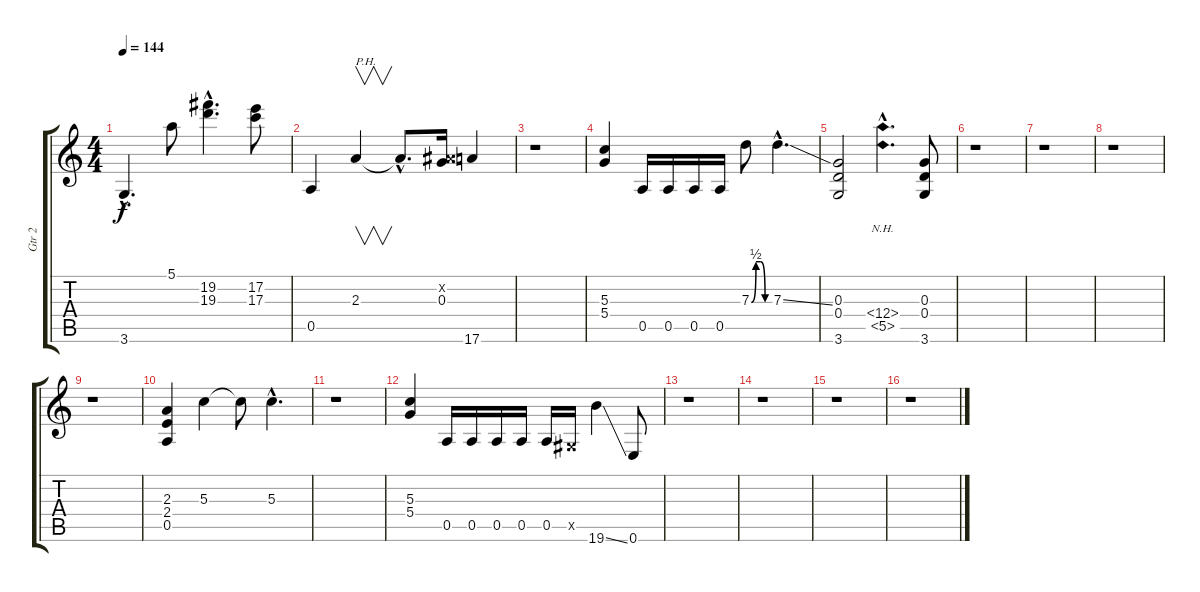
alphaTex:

\track ("Gtr 2" "Gtr 2") {instrument overdrivenguitar}
\staff {score tabs}
\tuning (E4 B3 G3 D3 A2 E2) {hide}
\ts (4 4)
\tempo 144
\clef g2
\ks c
3.6{hac}.4{d dy f} 5.1.8 (19.2{hac} 19.3{hac}).4{d} (17.2 17.3).8 |
0.5.4 2.3.4{v txt "P.H."} 2.3{hac t}.8{d} (-1.2{x} 0.3).16 17.6.4 |
r.1 |
(5.3 5.4).4 0.5.16 0.5.16 0.5.16 0.5.16 7.3{be (custom 0 0 15 2 30 2 45 0 60 0)}.8 7.3{ss hac}.4{d} |
(0.3 0.4 3.6).2 (0.4{nh hac} 5.5{nh hac}).4{d} (0.3 0.4 3.6).8 |
r.1 |
r.1 |
r.1 |
r.1 |
(2.3 2.4 0.5).4 5.3.4 5.3{t}.8 5.3{hac}.4{d} |
r.1 |
(5.3 5.4).4 0.5.16 0.5.16 0.5.16 0.5.16 0.5.16 -1.5{x}.16 19.6{ss}.4 0.6.8 |
r.1 |
r.1 |
r.1 |
r.1
